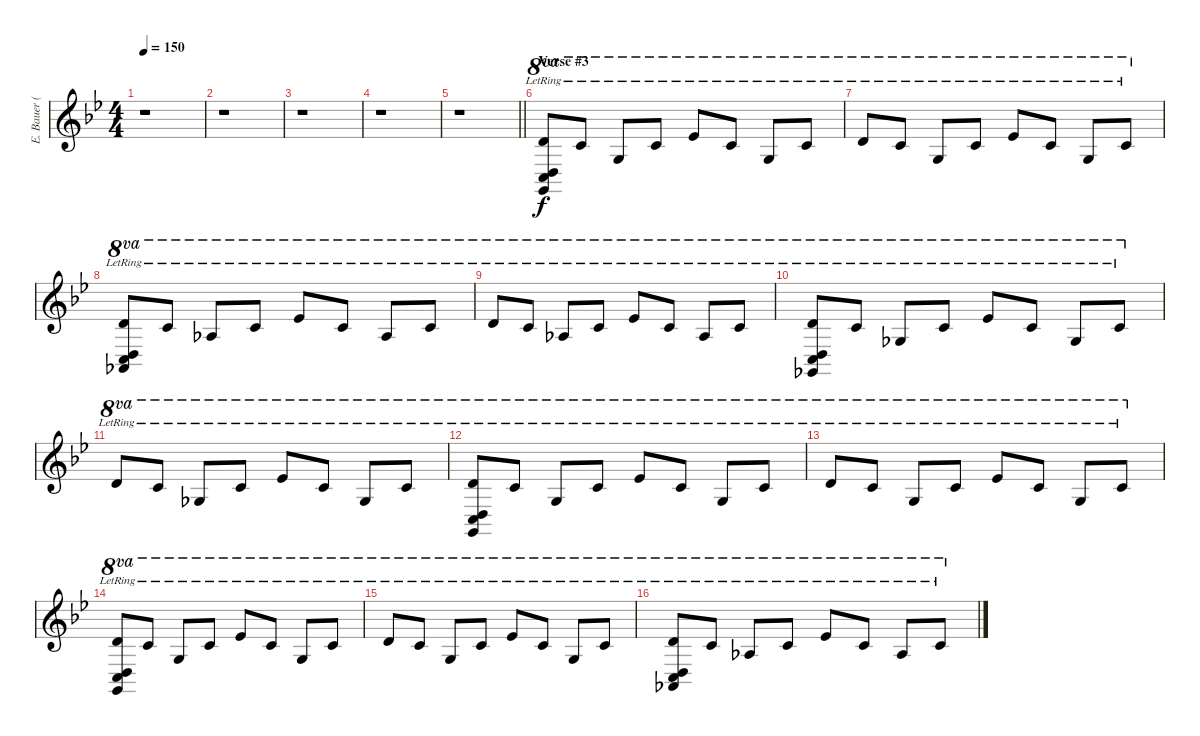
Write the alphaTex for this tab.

\track ("E. Bauer (Keyboard)" "E. Bauer (") {instrument acousticgrandpiano}
\staff {score}
\tuning (E4 B3 G3 D3 A2 E2) {hide}
\ts (4 4)
\tempo 150
\clef g2
\ks gminor
r.1{dy f} |
r.1 |
r.1 |
r.1 |
\barLineRight lightlight
r.1 |
\section ("" "Verse #3")
(10.1{lr} 3.2{lr} 5.3{lr} 5.4{lr}).8{ot 8va instrument acousticgrandpiano} 8.1{lr}.8{ot 8va} 3.1{lr}.8{ot 8va} 8.1{lr}.8{ot 8va} 11.1{lr}.8{ot 8va} 8.1{lr}.8{ot 8va} 3.1{lr}.8{ot 8va} 8.1{lr}.8{ot 8va} |
10.1{lr}.8{ot 8va} 8.1{lr}.8{ot 8va} 3.1{lr}.8{ot 8va} 8.1{lr}.8{ot 8va} 11.1{lr}.8{ot 8va} 8.1{lr}.8{ot 8va} 3.1{lr}.8{ot 8va} 8.1{lr}.8{ot 8va} |
(10.1{lr} 3.2{lr} 5.3{lr} 6.4{lr}).8{ot 8va} 8.1{lr}.8{ot 8va} 4.1{lr}.8{ot 8va} 8.1{lr}.8{ot 8va} 11.1{lr}.8{ot 8va} 8.1{lr}.8{ot 8va} 4.1{lr}.8{ot 8va} 8.1{lr}.8{ot 8va} |
10.1{lr}.8{ot 8va} 8.1{lr}.8{ot 8va} 4.1{lr}.8{ot 8va} 8.1{lr}.8{ot 8va} 11.1{lr}.8{ot 8va} 8.1{lr}.8{ot 8va} 4.1{lr}.8{ot 8va} 8.1{lr}.8{ot 8va} |
(10.1{lr} 3.2{lr} 5.3{lr} 4.4{lr}).8{ot 8va} 8.1{lr}.8{ot 8va} 2.1{lr}.8{ot 8va} 8.1{lr}.8{ot 8va} 11.1{lr}.8{ot 8va} 8.1{lr}.8{ot 8va} 2.1{lr}.8{ot 8va} 8.1{lr}.8{ot 8va} |
10.1{lr}.8{ot 8va} 8.1{lr}.8{ot 8va} 2.1{lr}.8{ot 8va} 8.1{lr}.8{ot 8va} 11.1{lr}.8{ot 8va} 8.1{lr}.8{ot 8va} 2.1{lr}.8{ot 8va} 8.1{lr}.8{ot 8va} |
(10.1{lr} 3.2{lr} 5.3{lr} 5.4{lr}).8{ot 8va} 8.1{lr}.8{ot 8va} 3.1{lr}.8{ot 8va} 8.1{lr}.8{ot 8va} 11.1{lr}.8{ot 8va} 8.1{lr}.8{ot 8va} 3.1{lr}.8{ot 8va} 8.1{lr}.8{ot 8va} |
10.1{lr}.8{ot 8va} 8.1{lr}.8{ot 8va} 3.1{lr}.8{ot 8va} 8.1{lr}.8{ot 8va} 11.1{lr}.8{ot 8va} 8.1{lr}.8{ot 8va} 3.1{lr}.8{ot 8va} 8.1{lr}.8{ot 8va} |
(10.1{lr} 3.2{lr} 5.3{lr} 5.4{lr}).8{ot 8va} 8.1{lr}.8{ot 8va} 3.1{lr}.8{ot 8va} 8.1{lr}.8{ot 8va} 11.1{lr}.8{ot 8va} 8.1{lr}.8{ot 8va} 3.1{lr}.8{ot 8va} 8.1{lr}.8{ot 8va} |
10.1{lr}.8{ot 8va} 8.1{lr}.8{ot 8va} 3.1{lr}.8{ot 8va} 8.1{lr}.8{ot 8va} 11.1{lr}.8{ot 8va} 8.1{lr}.8{ot 8va} 3.1{lr}.8{ot 8va} 8.1{lr}.8{ot 8va} |
(10.1{lr} 3.2{lr} 5.3{lr} 6.4{lr}).8{ot 8va} 8.1{lr}.8{ot 8va} 4.1{lr}.8{ot 8va} 8.1{lr}.8{ot 8va} 11.1{lr}.8{ot 8va} 8.1{lr}.8{ot 8va} 4.1{lr}.8{ot 8va} 8.1{lr}.8{ot 8va}
